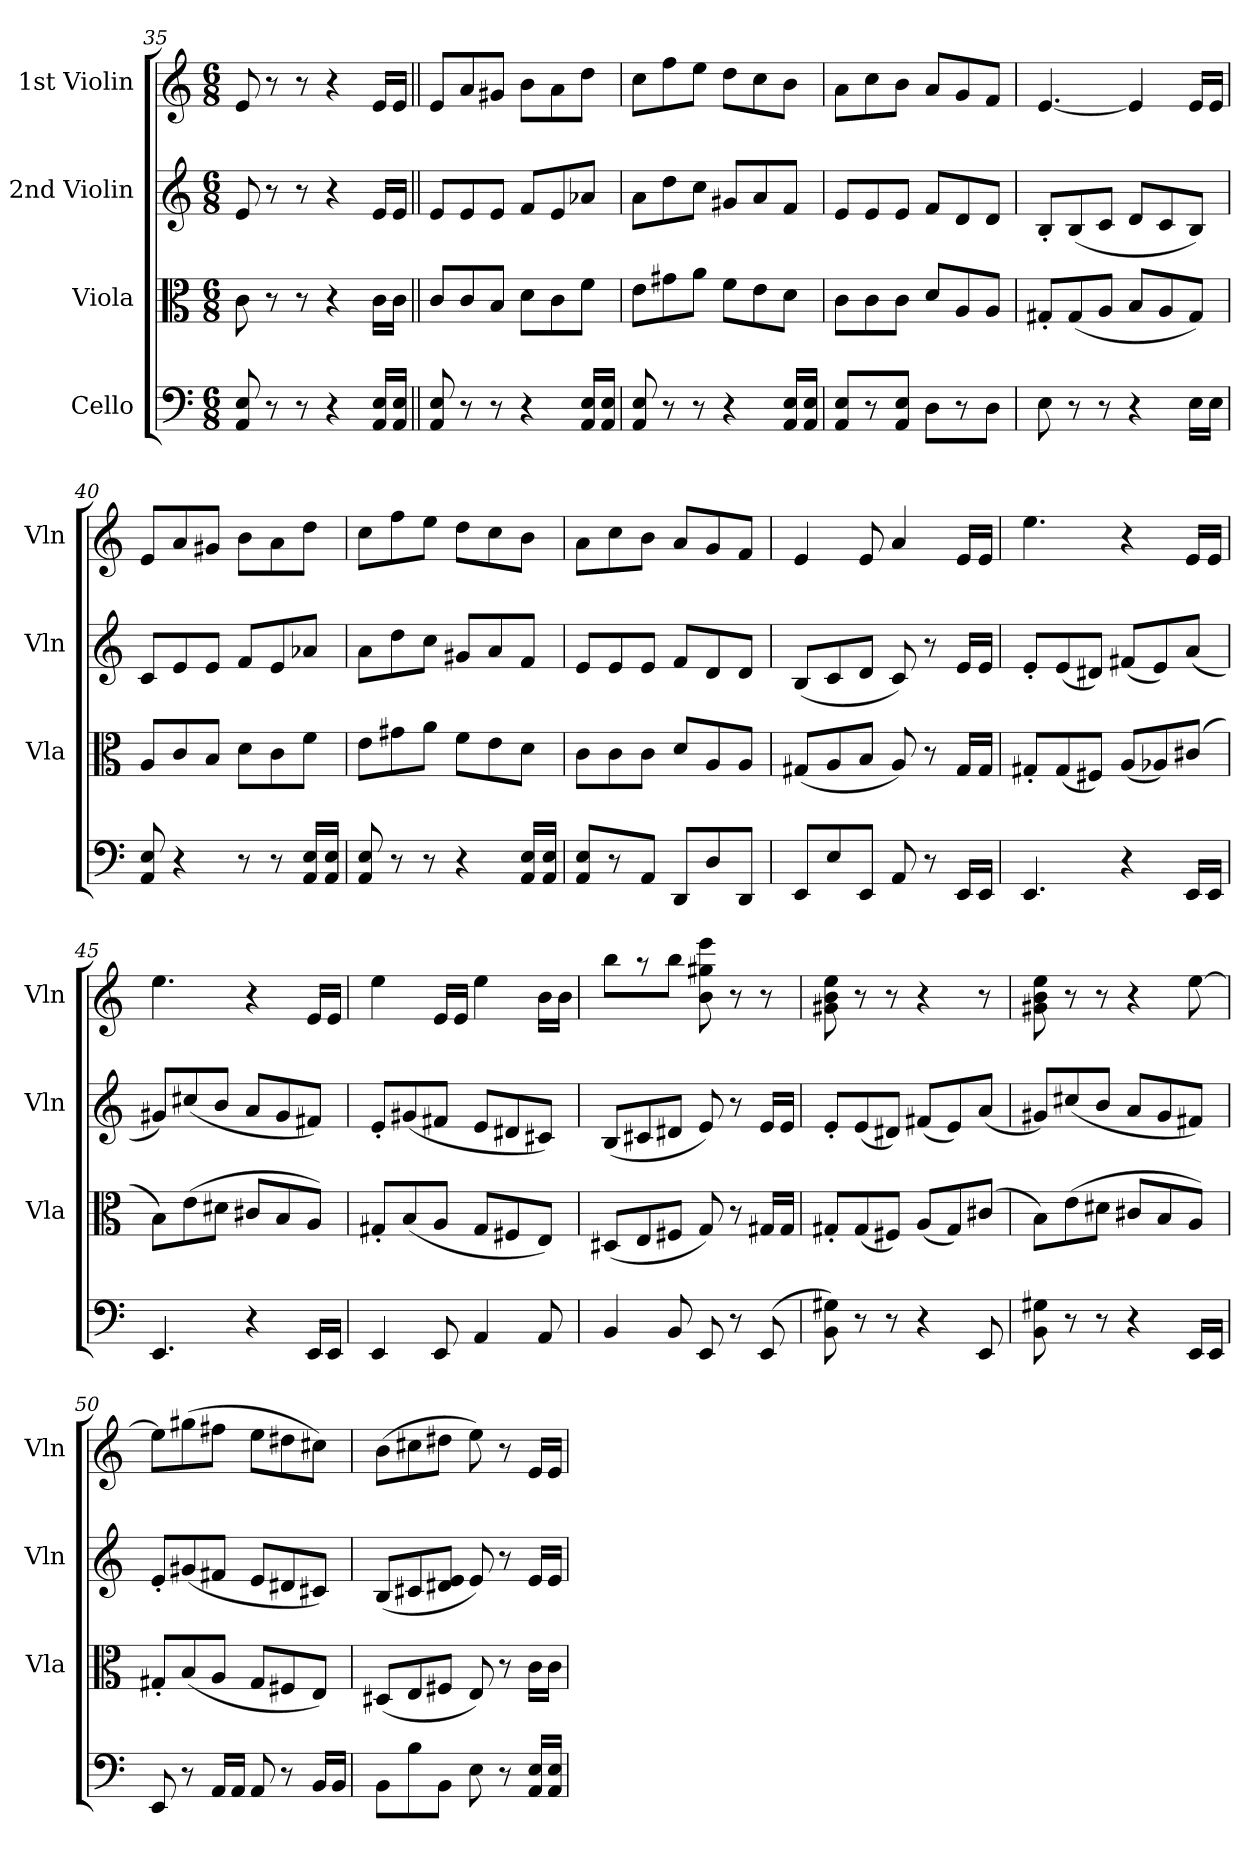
**kern	**kern	**kern	**kern
*part4	*part3	*part2	*part1
*staff4	*staff3	*staff2	*staff1
*I"Cello	*I"Viola	*I"2nd Violin	*I"1st Violin
*	*I'Vla	*I'Vln	*I'Vln
*clefF4	*clefC3	*clefG2	*clefG2
*k[]	*k[]	*k[]	*k[]
*C:	*C:	*C:	*C:
*M6/8	*M6/8	*M6/8	*M6/8
=35	=35	=35	=35
8AA 8E	8c	8e	8e
8r	8r	8r	8r
8r	8r	8r	8r
4r	4r	4r	4r
16AA 16ELL	16cLL	16eLL	16eLL
16AA 16EJJ	16cJJ	16eJJ	16eJJ
=36||	=36||	=36||	=36||
8AA 8E	8cL	8eL	8eL
8r	8c	8e	8a
8r	8BJ	8eJ	8g#XJ
4r	8dL	8fL	8bL
.	8c	8e	8a
16AA 16ELL	8fJ	8a-XJ	8ddJ
16AA 16EJJ	.	.	.
=37	=37	=37	=37
8AA 8E	8eL	8aL	8ccL
8r	8g#X	8dd	8ff
8r	8aJ	8ccJ	8eeJ
4r	8fL	8g#XL	8ddL
.	8e	8a	8cc
16AA 16ELL	8dJ	8fJ	8bJ
16AA 16EJJ	.	.	.
=38	=38	=38	=38
8AA 8EL	8cL	8eL	8aL
8r	8c	8e	8cc
8AA 8EJ	8cJ	8eJ	8bJ
8DL	8dL	8fL	8aL
8r	8A	8d	8g
8DJ	8AJ	8dJ	8fJ
=39	=39	=39	=39
8E	8G#X'L	8B'L	[4.e
8r	(8G#	(8B	.
8r	8AJ	8cJ	.
4r	8BL	8dL	4e]
.	8A	8c	.
16ELL	8G#J)	8BJ)	16eLL
16EJJ	.	.	16eJJ
=40	=40	=40	=40
8AA 8E	8AL	8cL	8eL
4r	8c	8e	8a
.	8BJ	8eJ	8g#XJ
8r	8dL	8fL	8bL
8r	8c	8e	8a
16AA 16ELL	8fJ	8a-XJ	8ddJ
16AA 16EJJ	.	.	.
=41	=41	=41	=41
8AA 8E	8eL	8aL	8ccL
8r	8g#X	8dd	8ff
8r	8aJ	8ccJ	8eeJ
4r	8fL	8g#XL	8ddL
.	8e	8a	8cc
16AA 16ELL	8dJ	8fJ	8bJ
16AA 16EJJ	.	.	.
=42	=42	=42	=42
8AA 8EL	8cL	8eL	8aL
8r	8c	8e	8cc
8AAJ	8cJ	8eJ	8bJ
8DDL	8dL	8fL	8aL
8D	8A	8d	8g
8DDJ	8AJ	8dJ	8fJ
=43	=43	=43	=43
8EEL	(8G#XL	(8BL	4e
8E	8A	8c	.
8EEJ	8BJ	8dJ	8e
8AA	8A)	8c)	4a
8r	8r	8r	.
16EELL	16G#LL	16eLL	16eLL
16EEJJ	16G#JJ	16eJJ	16eJJ
=44	=44	=44	=44
4.EE	8G#X'L	8e'L	4.ee
.	(8G#	(8e	.
.	8F#XJ)	8d#XJ)	.
4r	(8AL	(8f#XL	4r
.	8A-X)	8e)	.
16EELL	(8c#XJ	(8aJ	16eLL
16EEJJ	.	.	16eJJ
=45	=45	=45	=45
4.EE	8BL)	8g#XL)	4.ee
.	(8e	(8cc#X	.
.	8d#XJ	8bJ	.
4r	8c#XL	8aL	4r
.	8B	8g#	.
16EELL	8AJ)	8f#XJ)	16eLL
16EEJJ	.	.	16eJJ
=46	=46	=46	=46
4EE	8G#X'L	8e'L	4ee
.	(8B	(8g#X	.
8EE	8AJ	8f#XJ	16eLL
.	.	.	16eJJ
4AA	8G#L	8eL	4ee
.	8F#X	8d#X	.
8AA	8EJ)	8c#XJ)	16bLL
.	.	.	16bJJ
=47	=47	=47	=47
4BB	(8D#XL	(8BL	8bbL
.	8E	8c#X	8r
8BB	8F#XJ	8d#XJ	8bbJ
8EE	8G)	8e)	8b 8gg#X 8eee
8r	8r	8r	8r
(8EE	16G#XLL	16eLL	8r
.	16G#JJ	16eJJ	.
=48	=48	=48	=48
8BB 8G#X)	8G#X'L	8e'L	8g#X 8b 8ee
8r	(8G#	(8e	8r
8r	8F#XJ)	8d#XJ)	8r
4r	(8AL	(8f#XL	4r
.	8G#)	8e)	.
8EE	(8c#XJ	(8aJ	8r
=49	=49	=49	=49
8BB 8G#X	8BL)	8g#XL)	8g#X 8b 8ee
8r	(8e	(8cc#X	8r
8r	8d#XJ	8bJ	8r
4r	8c#XL	8aL	4r
.	8B	8g#	.
16EELL	8AJ)	8f#XJ)	[8ee
16EEJJ	.	.	.
=50	=50	=50	=50
8EE	8G#X'L	8e'L	8eeL]
8r	(8B	(8g#X	(8gg#X
16AALL	8AJ	8f#XJ	8ff#XJ
16AAJJ	.	.	.
8AA	8G#L	8eL	8eeL
8r	8F#X	8d#X	8dd#X
16BBLL	8EJ)	8c#XJ)	8cc#XJ)
16BBJJ	.	.	.
=51	=51	=51	=51
8BBL	(8D#XL	(8BL	(8bL
8B	8E	8c#X	8cc#X
8BBJ	8F#XJ	8d#X 8eJ	8dd#XJ
8E	8E)	8e)	8ee)
8r	8r	8r	8r
16AA 16ELL	16cLL	16eLL	16eLL
16AA 16EJJ	16cJJ	16eJJ	16eJJ
=	=	=	=
*-	*-	*-	*-
